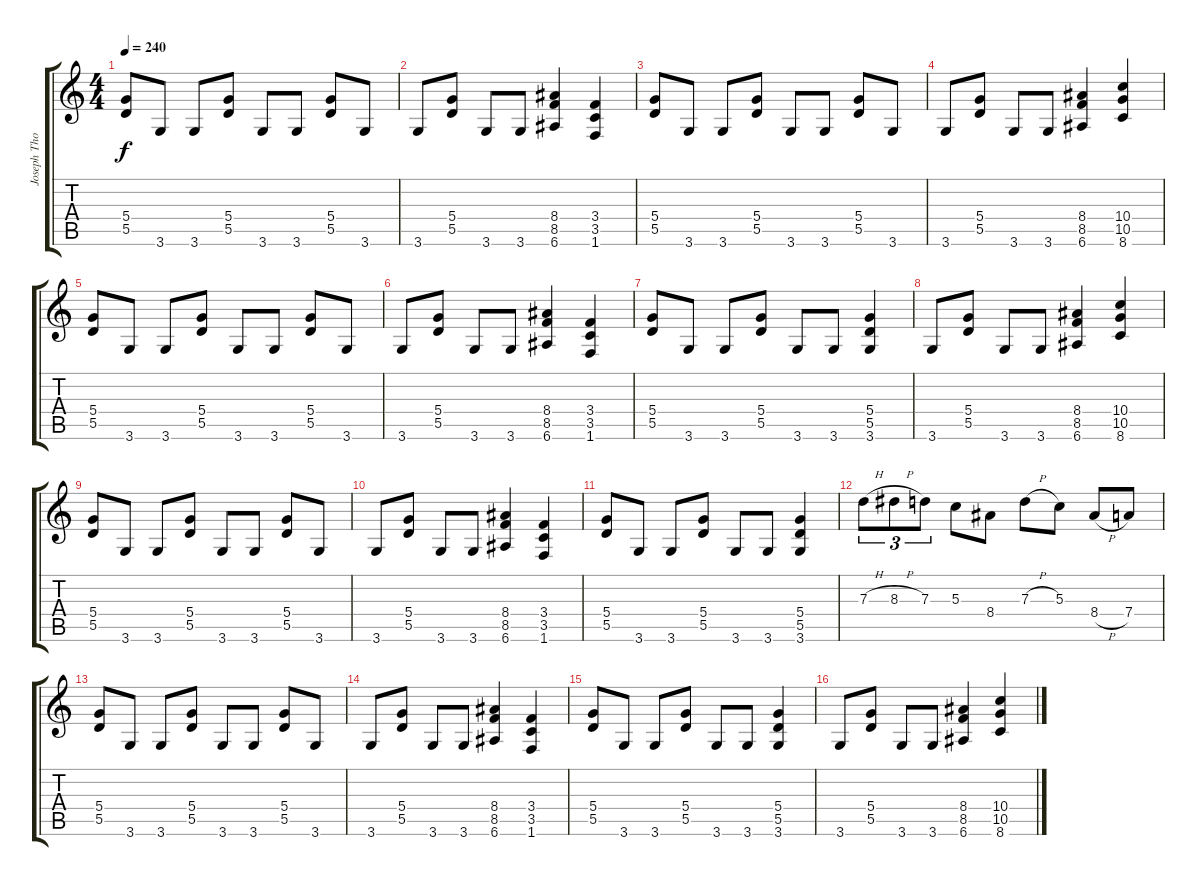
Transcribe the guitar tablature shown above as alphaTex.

\track ("Joseph Tholl" "Joseph Tho") {instrument overdrivenguitar}
\staff {score tabs}
\tuning (E4 B3 G3 D3 A2 E2) {hide}
\ts (4 4)
\tempo 240
\clef g2
\ks c
(5.4 5.5).8{dy f} 3.6.8 3.6.8 (5.4 5.5).8 3.6.8 3.6.8 (5.4 5.5).8 3.6.8 |
3.6.8 (5.4 5.5).8 3.6.8 3.6.8 (8.4 8.5 6.6).4 (3.4 3.5 1.6).4 |
(5.4 5.5).8 3.6.8 3.6.8 (5.4 5.5).8 3.6.8 3.6.8 (5.4 5.5).8 3.6.8 |
3.6.8 (5.4 5.5).8 3.6.8 3.6.8 (8.4 8.5 6.6).4 (10.4 10.5 8.6).4 |
(5.4 5.5).8 3.6.8 3.6.8 (5.4 5.5).8 3.6.8 3.6.8 (5.4 5.5).8 3.6.8 |
3.6.8 (5.4 5.5).8 3.6.8 3.6.8 (8.4 8.5 6.6).4 (3.4 3.5 1.6).4 |
(5.4 5.5).8 3.6.8 3.6.8 (5.4 5.5).8 3.6.8 3.6.8 (5.4 5.5 3.6).4 |
3.6.8 (5.4 5.5).8 3.6.8 3.6.8 (8.4 8.5 6.6).4 (10.4 10.5 8.6).4 |
(5.4 5.5).8 3.6.8 3.6.8 (5.4 5.5).8 3.6.8 3.6.8 (5.4 5.5).8 3.6.8 |
3.6.8 (5.4 5.5).8 3.6.8 3.6.8 (8.4 8.5 6.6).4 (3.4 3.5 1.6).4 |
(5.4 5.5).8 3.6.8 3.6.8 (5.4 5.5).8 3.6.8 3.6.8 (5.4 5.5 3.6).4 |
7.3{h}.8{tu (3 2)} 8.3{h}.8{tu (3 2)} 7.3.8{tu (3 2)} 5.3.8 8.4.8 7.3{h}.8 5.3.8 8.4{h}.8 7.4.8 |
(5.4 5.5).8 3.6.8 3.6.8 (5.4 5.5).8 3.6.8 3.6.8 (5.4 5.5).8 3.6.8 |
3.6.8 (5.4 5.5).8 3.6.8 3.6.8 (8.4 8.5 6.6).4 (3.4 3.5 1.6).4 |
(5.4 5.5).8 3.6.8 3.6.8 (5.4 5.5).8 3.6.8 3.6.8 (5.4 5.5 3.6).4 |
3.6.8 (5.4 5.5).8 3.6.8 3.6.8 (8.4 8.5 6.6).4 (10.4 10.5 8.6).4
